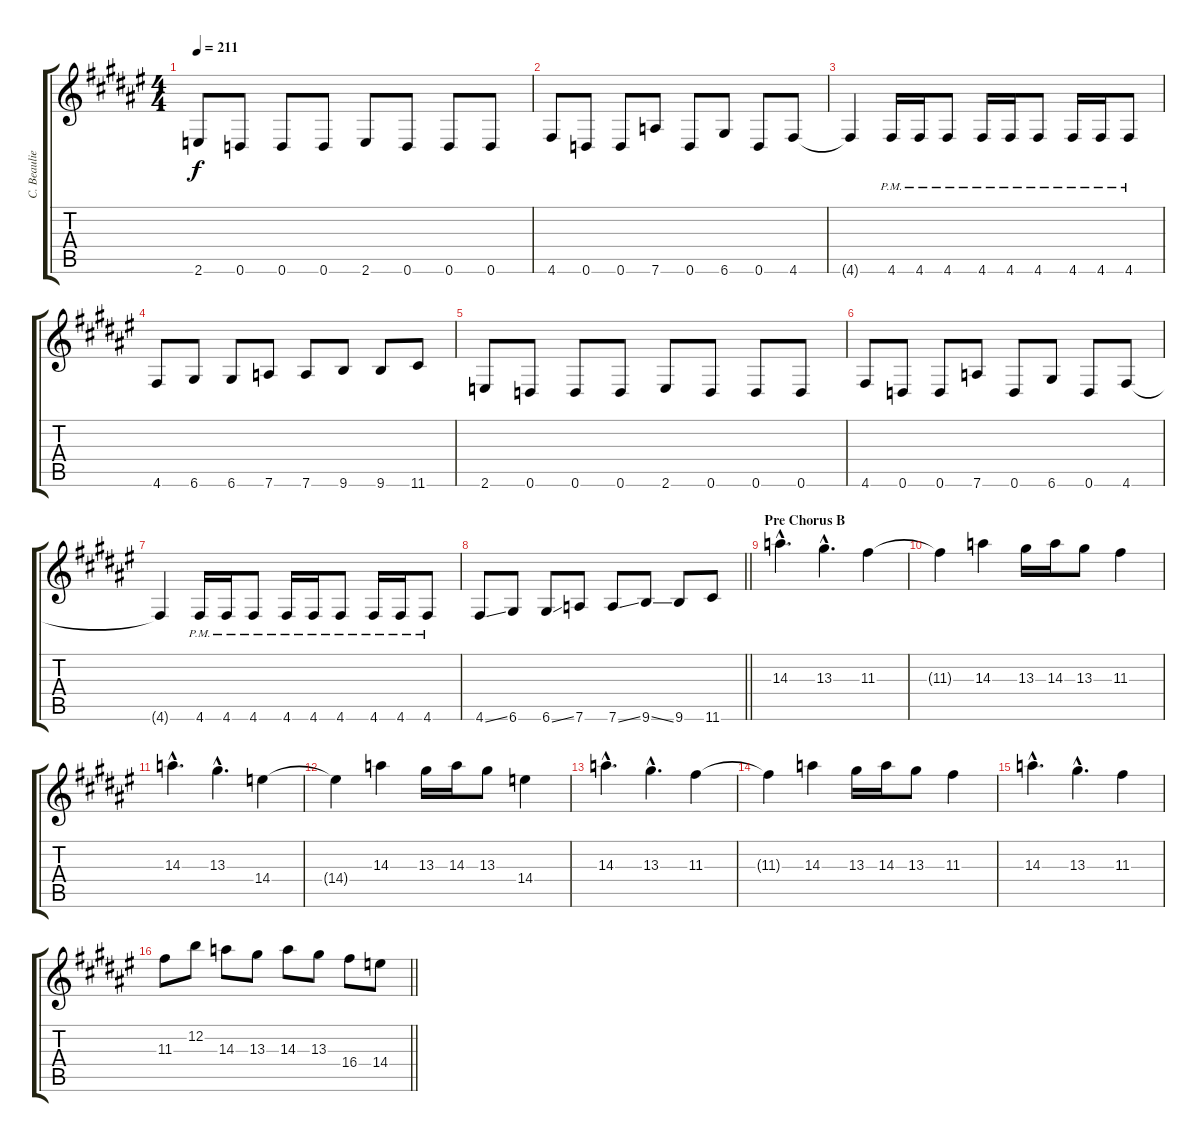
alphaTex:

\track ("C. Beaulieu" "C. Beaulie") {instrument distortionguitar}
\staff {score tabs}
\tuning (E4 B3 G3 D3 A2 D2) {hide}
\ts (4 4)
\tempo 211
\clef g2
\ks d#minor
2.6.8{dy f} 0.6.8 0.6.8 0.6.8 2.6.8 0.6.8 0.6.8 0.6.8 |
4.6.8 0.6.8 0.6.8 7.6.8 0.6.8 6.6.8 0.6.8 4.6.8 |
4.6{t}.4 4.6{pm}.16 4.6{pm}.16 4.6{pm}.8 4.6{pm}.16 4.6{pm}.16 4.6{pm}.8 4.6{pm}.16 4.6{pm}.16 4.6{pm}.8 |
4.6.8 6.6.8 6.6.8 7.6.8 7.6.8 9.6.8 9.6.8 11.6.8 |
2.6.8 0.6.8 0.6.8 0.6.8 2.6.8 0.6.8 0.6.8 0.6.8 |
4.6.8 0.6.8 0.6.8 7.6.8 0.6.8 6.6.8 0.6.8 4.6.8 |
4.6{t}.4 4.6{pm}.16 4.6{pm}.16 4.6{pm}.8 4.6{pm}.16 4.6{pm}.16 4.6{pm}.8 4.6{pm}.16 4.6{pm}.16 4.6{pm}.8 |
\barLineRight lightlight
4.6{ss}.8 6.6.8 6.6{ss}.8 7.6.8 7.6{ss}.8 9.6{ss}.8 9.6.8 11.6.8 |
\section ("" "Pre Chorus B")
14.3{hac}.4{d} 13.3{hac}.4{d} 11.3.4 |
11.3{t}.4 14.3.4 13.3.16 14.3.16 13.3.8 11.3.4 |
14.3{hac}.4{d} 13.3{hac}.4{d} 14.4.4 |
14.4{t}.4 14.3.4 13.3.16 14.3.16 13.3.8 14.4.4 |
14.3{hac}.4{d} 13.3{hac}.4{d} 11.3.4 |
11.3{t}.4 14.3.4 13.3.16 14.3.16 13.3.8 11.3.4 |
14.3{hac}.4{d} 13.3{hac}.4{d} 11.3.4 |
\barLineRight lightlight
11.3.8 12.2.8 14.3.8 13.3.8 14.3.8 13.3.8 16.4.8 14.4.8
